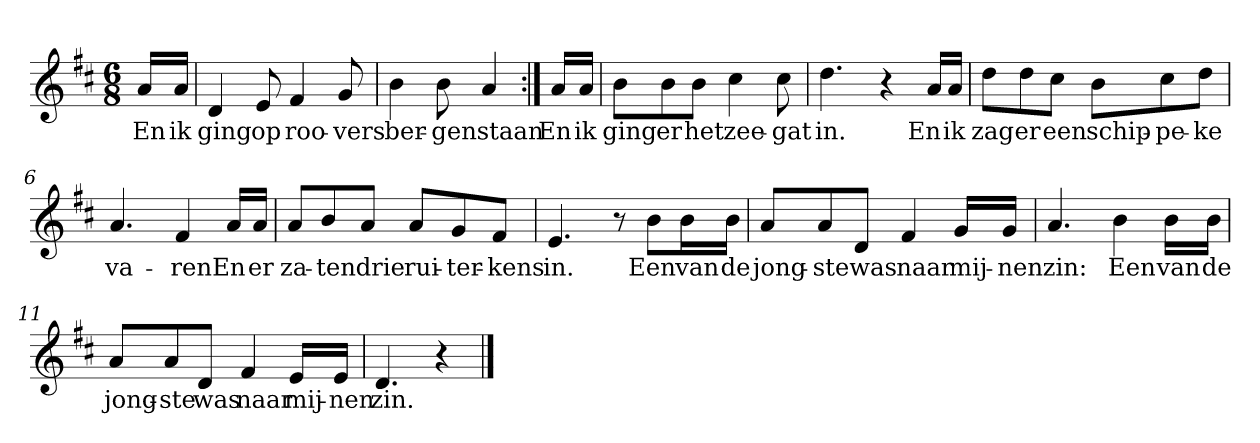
**kern	**text
*part1	*part1
*staff1	*staff1
*clefG2	*
*k[f#c#]	*
*D:	*
*M6/8	*
*MM120	*
=	=
16a/LL	En
16a/JJ	ik
=1	=1
4d	ging
8e	op
4f#	roo-
8g	-vers
=2	=2
4b	ber-
8b	-gen
4a	staan
=:|!	=:|!
16a/LL	En
16a/JJ	ik
=3	=3
8b\L	ging
8b\	er
8b\J	het
4cc#	zee-
8cc#	-gat
=4	=4
4.dd	in.
4r	.
16a/LL	En
16a/JJ	ik
=5	=5
8dd\L	zag
8dd\	er
8cc#\J	een
8b\L	schip-
8cc#\	-pe-
8dd\J	-ke
=6	=6
4.a	va-
4f#	-ren
16a/LL	En
16a/JJ	er
=7	=7
8a/L	za-
8b/	-ten
8a/J	drie
8a/L	rui-
8g/	-ter-
8f#/J	-kens
=8	=8
4.e	in.
8r	.
8b\L	Een
16b\L	van
16b\JJ	de
=9	=9
8a/L	jong-
8a/	-ste
8d/J	was
4f#	naar
16g/LL	mij-
16g/JJ	-nen
=10	=10
4.a	zin:
4b	Een
16b\LL	van
16b\JJ	de
=11	=11
8a/L	jong-
8a/	-ste
8d/J	was
4f#	naar
16e/LL	mij-
16e/JJ	-nen
=12	=12
4.d	zin.
4r	.
==	==
*-	*-
